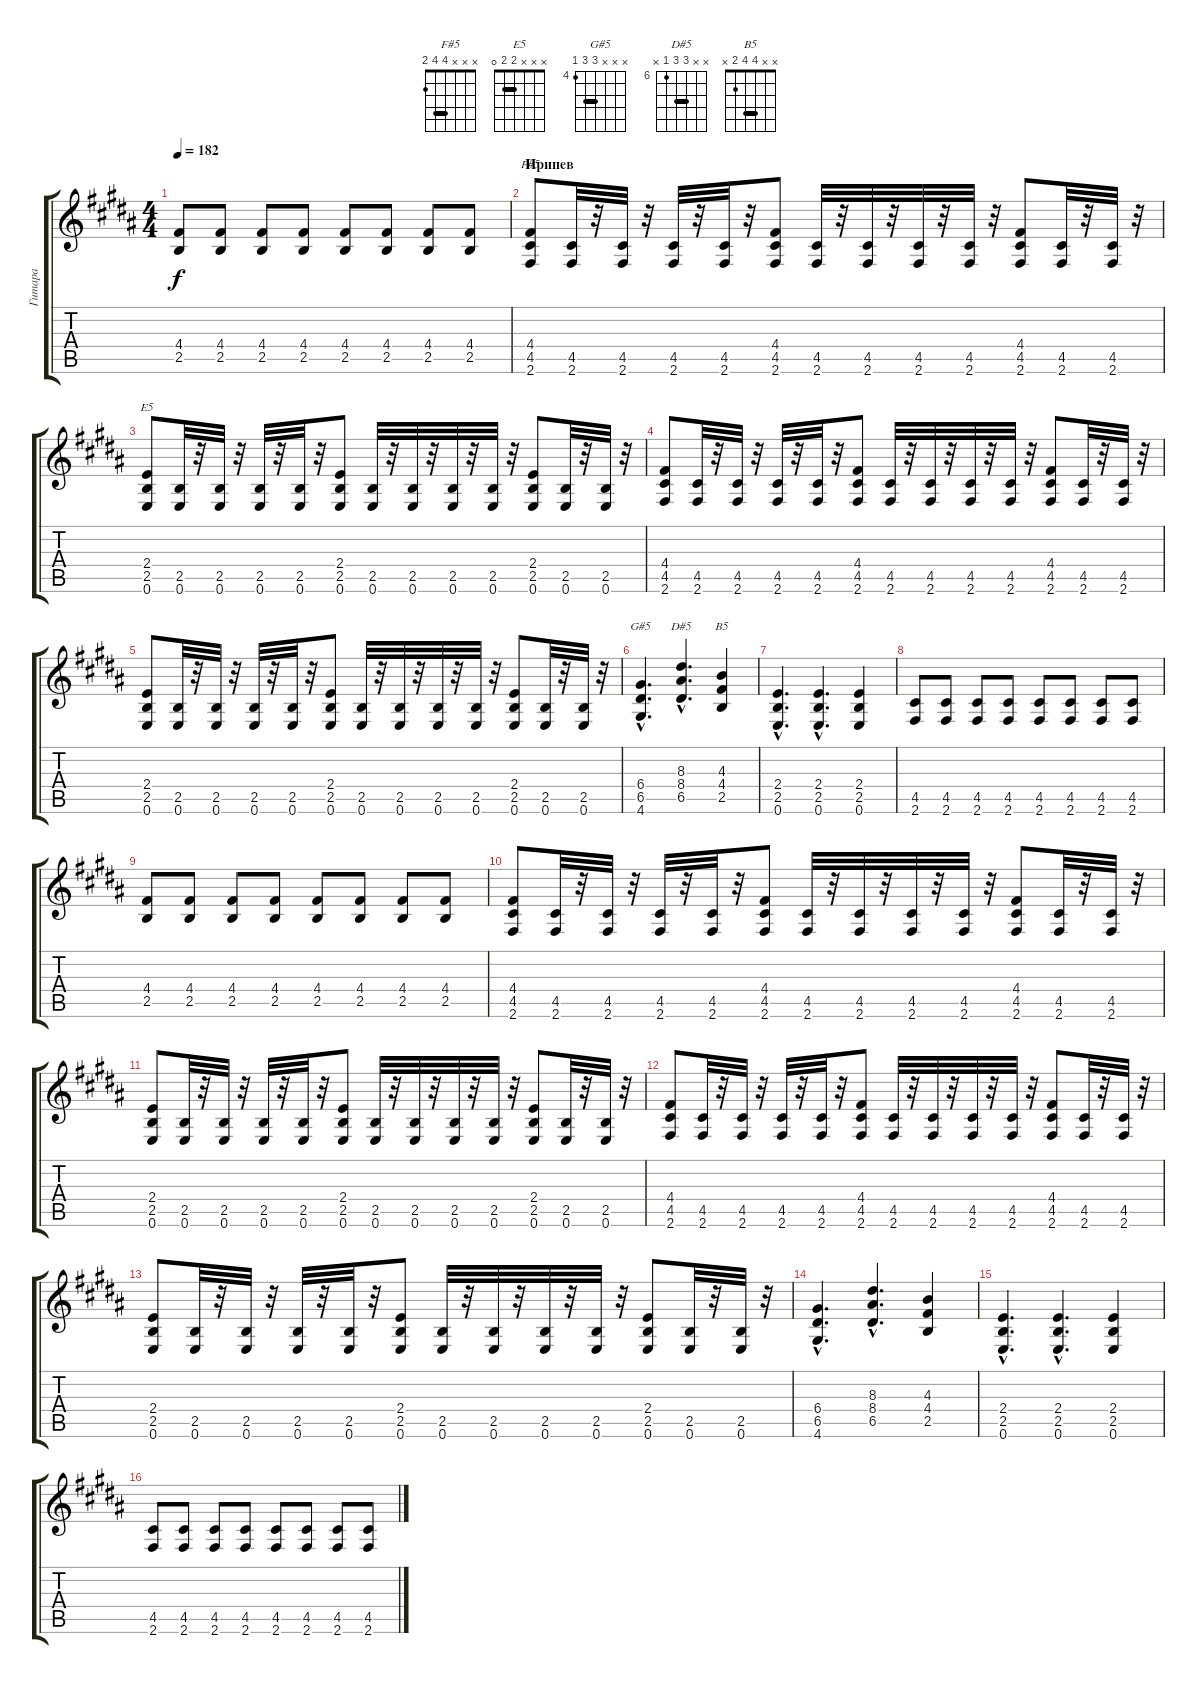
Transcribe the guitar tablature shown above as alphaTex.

\track ("Гитара" "Гитара") {instrument distortionguitar}
\staff {score tabs}
\tuning (E4 B3 G3 D3 A2 E2) {hide}
\chord ("F#5" x x x 4 4 2) {barre 4}
\chord ("E5" x x x 2 2 0) {barre 2}
\chord ("G#5" x x x 6 6 4) {firstfret 4 barre 6}
\chord ("D#5" x x 8 8 6 x) {firstfret 6 barre 8}
\chord ("B5" x x 4 4 2 x) {barre 4}
\ts (4 4)
\tempo 182
\clef g2
\ks b
(4.4 2.5).8{dy f} (4.4 2.5).8 (4.4 2.5).8 (4.4 2.5).8 (4.4 2.5).8 (4.4 2.5).8 (4.4 2.5).8 (4.4 2.5).8 |
\section ("" "Припев")
(4.4 4.5 2.6).8{ch "F#5"} (4.5 2.6).32 r.32 (4.5 2.6).32 r.32 (4.5 2.6).32 r.32 (4.5 2.6).32 r.32 (4.4 4.5 2.6).8 (4.5 2.6).32 r.32 (4.5 2.6).32 r.32 (4.5 2.6).32 r.32 (4.5 2.6).32 r.32 (4.4 4.5 2.6).8 (4.5 2.6).32 r.32 (4.5 2.6).32 r.32 |
(2.4 2.5 0.6).8{ch "E5"} (2.5 0.6).32 r.32 (2.5 0.6).32 r.32 (2.5 0.6).32 r.32 (2.5 0.6).32 r.32 (2.4 2.5 0.6).8 (2.5 0.6).32 r.32 (2.5 0.6).32 r.32 (2.5 0.6).32 r.32 (2.5 0.6).32 r.32 (2.4 2.5 0.6).8 (2.5 0.6).32 r.32 (2.5 0.6).32 r.32 |
(4.4 4.5 2.6).8 (4.5 2.6).32 r.32 (4.5 2.6).32 r.32 (4.5 2.6).32 r.32 (4.5 2.6).32 r.32 (4.4 4.5 2.6).8 (4.5 2.6).32 r.32 (4.5 2.6).32 r.32 (4.5 2.6).32 r.32 (4.5 2.6).32 r.32 (4.4 4.5 2.6).8 (4.5 2.6).32 r.32 (4.5 2.6).32 r.32 |
(2.4 2.5 0.6).8 (2.5 0.6).32 r.32 (2.5 0.6).32 r.32 (2.5 0.6).32 r.32 (2.5 0.6).32 r.32 (2.4 2.5 0.6).8 (2.5 0.6).32 r.32 (2.5 0.6).32 r.32 (2.5 0.6).32 r.32 (2.5 0.6).32 r.32 (2.4 2.5 0.6).8 (2.5 0.6).32 r.32 (2.5 0.6).32 r.32 |
(6.4{hac} 6.5{hac} 4.6{hac}).4{d ch "G#5"} (8.3{hac} 8.4{hac} 6.5{hac}).4{d ch "D#5"} (4.3 4.4 2.5).4{ch "B5"} |
(2.4{hac} 2.5{hac} 0.6{hac}).4{d} (2.4{hac} 2.5{hac} 0.6{hac}).4{d} (2.4 2.5 0.6).4 |
(4.5 2.6).8 (4.5 2.6).8 (4.5 2.6).8 (4.5 2.6).8 (4.5 2.6).8 (4.5 2.6).8 (4.5 2.6).8 (4.5 2.6).8 |
(4.4 2.5).8 (4.4 2.5).8 (4.4 2.5).8 (4.4 2.5).8 (4.4 2.5).8 (4.4 2.5).8 (4.4 2.5).8 (4.4 2.5).8 |
(4.4 4.5 2.6).8 (4.5 2.6).32 r.32 (4.5 2.6).32 r.32 (4.5 2.6).32 r.32 (4.5 2.6).32 r.32 (4.4 4.5 2.6).8 (4.5 2.6).32 r.32 (4.5 2.6).32 r.32 (4.5 2.6).32 r.32 (4.5 2.6).32 r.32 (4.4 4.5 2.6).8 (4.5 2.6).32 r.32 (4.5 2.6).32 r.32 |
(2.4 2.5 0.6).8 (2.5 0.6).32 r.32 (2.5 0.6).32 r.32 (2.5 0.6).32 r.32 (2.5 0.6).32 r.32 (2.4 2.5 0.6).8 (2.5 0.6).32 r.32 (2.5 0.6).32 r.32 (2.5 0.6).32 r.32 (2.5 0.6).32 r.32 (2.4 2.5 0.6).8 (2.5 0.6).32 r.32 (2.5 0.6).32 r.32 |
(4.4 4.5 2.6).8 (4.5 2.6).32 r.32 (4.5 2.6).32 r.32 (4.5 2.6).32 r.32 (4.5 2.6).32 r.32 (4.4 4.5 2.6).8 (4.5 2.6).32 r.32 (4.5 2.6).32 r.32 (4.5 2.6).32 r.32 (4.5 2.6).32 r.32 (4.4 4.5 2.6).8 (4.5 2.6).32 r.32 (4.5 2.6).32 r.32 |
(2.4 2.5 0.6).8 (2.5 0.6).32 r.32 (2.5 0.6).32 r.32 (2.5 0.6).32 r.32 (2.5 0.6).32 r.32 (2.4 2.5 0.6).8 (2.5 0.6).32 r.32 (2.5 0.6).32 r.32 (2.5 0.6).32 r.32 (2.5 0.6).32 r.32 (2.4 2.5 0.6).8 (2.5 0.6).32 r.32 (2.5 0.6).32 r.32 |
(6.4{hac} 6.5{hac} 4.6{hac}).4{d} (8.3{hac} 8.4{hac} 6.5{hac}).4{d} (4.3 4.4 2.5).4 |
(2.4{hac} 2.5{hac} 0.6{hac}).4{d} (2.4{hac} 2.5{hac} 0.6{hac}).4{d} (2.4 2.5 0.6).4 |
(4.5 2.6).8 (4.5 2.6).8 (4.5 2.6).8 (4.5 2.6).8 (4.5 2.6).8 (4.5 2.6).8 (4.5 2.6).8 (4.5 2.6).8
